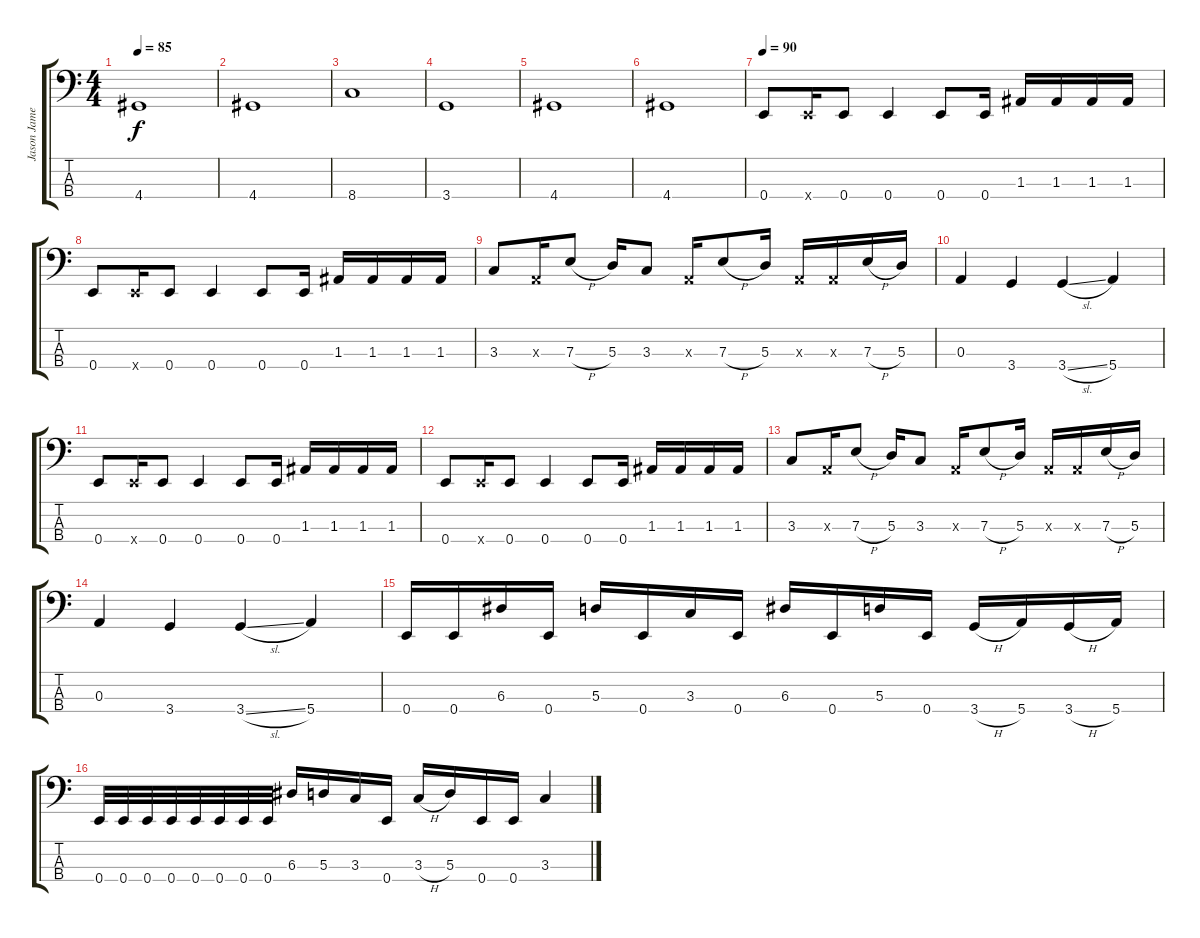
\track ("Jason James" "Jason Jame") {instrument electricbassfinger}
\staff {score tabs}
\tuning (G2 D2 A1 E1) {hide}
\ts (4 4)
\tempo 85
\clef f4
\ks c
4.4.1{dy f volume 12} |
4.4.1 |
8.4.1 |
3.4.1 |
4.4.1{volume 12} |
4.4.1 |
\tempo 90
0.4.8 0.4{x}.16 0.4.8 0.4.4 0.4.8 0.4.16 1.3.16 1.3.16 1.3.16 1.3.16 |
0.4.8 0.4{x}.16 0.4.8 0.4.4 0.4.8 0.4.16 1.3.16 1.3.16 1.3.16 1.3.16 |
3.3.8 0.3{x}.16 7.3{h}.8 5.3.16 3.3.8 0.3{x}.16 7.3{h}.8 5.3.16 0.3{x}.16 0.3{x}.16 7.3{h}.16 5.3.16 |
0.3.4 3.4.4 3.4{sl}.4 5.4.4 |
0.4.8 0.4{x}.16 0.4.8 0.4.4 0.4.8 0.4.16 1.3.16 1.3.16 1.3.16 1.3.16 |
0.4.8 0.4{x}.16 0.4.8 0.4.4 0.4.8 0.4.16 1.3.16 1.3.16 1.3.16 1.3.16 |
3.3.8 0.3{x}.16 7.3{h}.8 5.3.16 3.3.8 0.3{x}.16 7.3{h}.8 5.3.16 0.3{x}.16 0.3{x}.16 7.3{h}.16 5.3.16 |
0.3.4 3.4.4 3.4{sl}.4 5.4.4 |
0.4.16 0.4.16 6.3.16 0.4.16 5.3.16 0.4.16 3.3.16 0.4.16 6.3.16 0.4.16 5.3.16 0.4.16 3.4{h}.16 5.4.16 3.4{h}.16 5.4.16 |
0.4.32 0.4.32 0.4.32 0.4.32 0.4.32 0.4.32 0.4.32 0.4.32 6.3.16 5.3.16 3.3.16 0.4.16 3.3{h}.16 5.3.16 0.4.16 0.4.16 3.3.4
